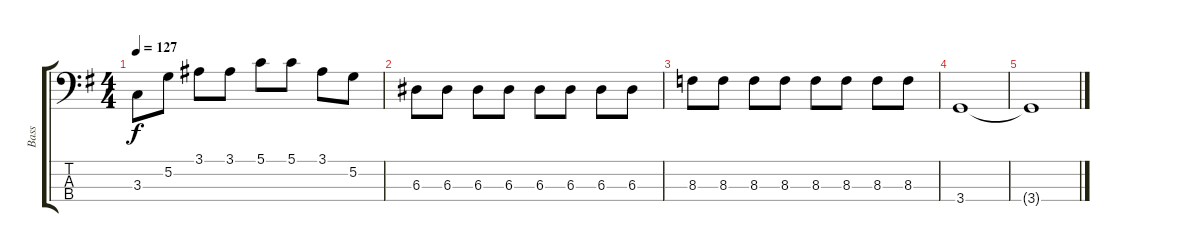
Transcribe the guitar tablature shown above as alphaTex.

\track ("Bass" "Bass") {instrument electricbassfinger}
\staff {score tabs}
\tuning (G2 D2 A1 E1) {hide}
\ts (4 4)
\tempo 127
\clef f4
\ks g
3.3.8{dy f} 5.2.8 3.1.8 3.1.8 5.1.8 5.1.8 3.1.8 5.2.8 |
6.3.8 6.3.8 6.3.8 6.3.8 6.3.8 6.3.8 6.3.8 6.3.8 |
8.3.8 8.3.8 8.3.8 8.3.8 8.3.8 8.3.8 8.3.8 8.3.8 |
3.4.1 |
3.4{t}.1
